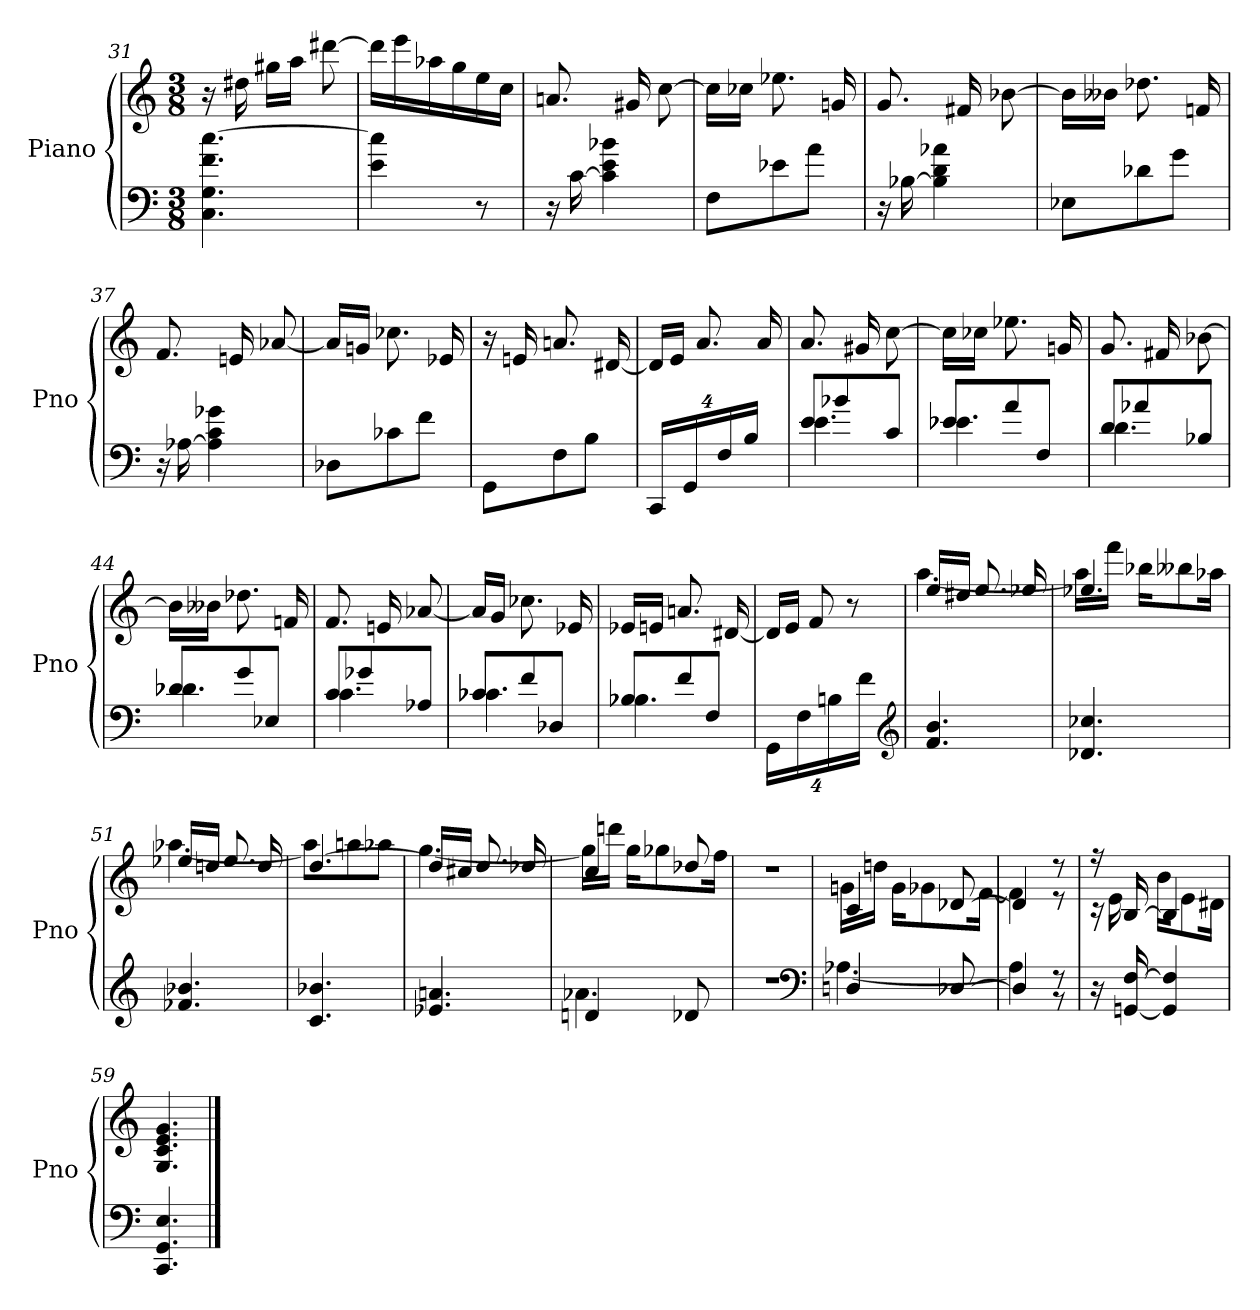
**kern	**kern
*part1	*part1
*staff2	*staff1
*I"Piano	*
*I'Pno	*
*clefF4	*clefG2
*k[]	*k[]
*C:	*C:
*M3/8	*M3/8
=31	=31
4.C 4.G 4.f [4.cc	16r
.	16dd#X
.	16gg#XLL
.	16aaJJ
.	[8ddd#X
=32	=32
4e 4cc]	16ddd#LL]
.	16eee
.	16aa-X
.	16gg
8r	16ee
.	16ccJJ
=33	=33
16r	8.an
[16c	.
4c] 4e 4b-X	.
.	16g#X
.	[8cc
=34	=34
8FL	16ccLL]
.	16cc-XJJ
8e-X	8.ee-X
8aJ	.
.	16gn
=35	=35
16r	8.g
[16B-X	.
4B-] 4d 4a-X	.
.	16f#X
.	[8b-X
=36	=36
8E-XL	16b-LL]
.	16b--XJJ
8d-X	8.dd-X
8gJ	.
.	16fn
=37	=37
16r	8.f
[16A-X	.
4A-] 4c 4g-X	.
.	16en
.	[8a-X
=38	=38
8D-XL	16a-LL]
.	16gnJJ
8c-X	8.cc-X
8fJ	.
.	16e-X
=39	=39
8GGL	16r
.	16en
8F	8.an
8BJ	.
.	[16d#X
=40	=40
32%3CCLL	16d#LL]
.	16eJJ
32%3GG	.
.	8.a
32%3F	.
32%3BJJ	.
.	16a
=41	=41
*^	*
8eL	4.e	8.a
8b-X	.	.
.	.	16g#X
8cJ	.	[8cc
=42	=42	=42
8e-XL	4.e-X	16ccLL]
.	.	16cc-XJJ
8a	.	8.ee-X
8FJ	.	.
.	.	16gn
=43	=43	=43
8dL	4.d	8.g
8a-X	.	.
.	.	16f#X
8B-XJ	.	[8b-X
=44	=44	=44
8d-XL	4.d-X	16b-LL]
.	.	16b--XJJ
8g	.	8.dd-X
8E-XJ	.	.
.	.	16fn
=45	=45	=45
8cL	4.c	8.f
8g-X	.	.
.	.	16en
8A-XJ	.	[8a-X
=46	=46	=46
8c-XL	4.c-X	16a-LL]
.	.	16gJJ
8f	.	8.cc-X
8D-XJ	.	.
.	.	16e-X
=47	=47	=47
8B-XL	4.B-X	16e-XLL
.	.	16enJJ
8f	.	8.an
8FJ	.	.
.	.	[16d#X
*v	*v	*
=48	=48
32%3GGLL	16d#LL]
.	16eJJ
32%3F	.
.	8f
32%3Bn	.
.	8r
32%3fJJ	.
*clefG2	*
=49	=49
*	*^
4.f 4.b	16eeLL	[4.aa
.	16dd#XJJ	.
.	8.ee	.
.	16ee-X	.
=50	=50	=50
4.d-X 4.cc-X	4.ee-X	16aaLL]
.	.	16fffJJ
.	.	16bb-XKL
.	.	8bb--X
.	.	16aa-XJk
=51	=51	=51
4.f-X 4.b-X	16ee-XLL	[4.aa-X
.	16ddnJJ	.
.	8.ee-	.
.	16dd	.
=52	=52	=52
4.c 4.b-X	[4.dd	8aa-L]
.	.	8aan
.	.	8aa-XJ
=53	=53	=53
4.e-X 4.an	16ddLL]	[4.gg
.	16cc#XJJ	.
.	8.dd	.
.	16dd-X	.
=54	=54	=54
*^	*	*
4dn	4.a-X	4cc	16ggLL]
.	.	.	16dddnJJ
.	.	.	16ggKL
.	.	.	8gg-X
8d-X	.	8dd-X	.
.	.	.	16ffJk
*v	*v	*	*
*	*v	*v
=55	=55
4.r	4.r
*clefF4	*
=56	=56
*^	*^
4Dn	[4.A-X	4c	16gnLL
.	.	.	16ddnJJ
.	.	.	16gKL
.	.	.	8g-X
[8D-X	.	[8d-X	.
.	.	.	[16fJk
=57	=57	=57	=57
4D-]	4A-]	4d-]	4f]
8r	8r	8r	8r
*v	*v	*	*
=58	=58	=58
16r	16r	16r
[16GGn [16F	[16B	16e
4GG] 4F]	4B]	16bKL
.	.	8e
.	.	16d#XJk
*	*v	*v
=59	=59
4.CC 4.GG 4.E	4.G 4.c 4.e 4.g
==	==
*-	*-
